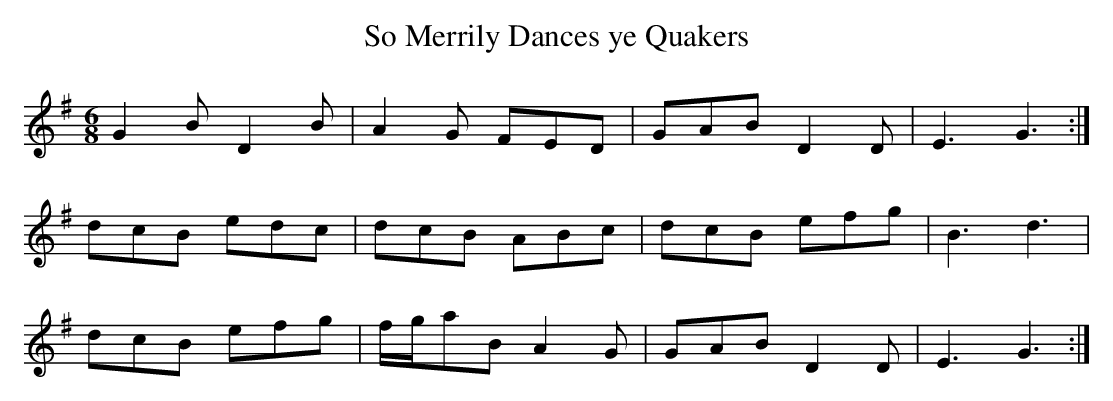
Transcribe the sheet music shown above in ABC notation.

X:1
T:So Merrily Dances ye Quakers
M:6/8
L:1/8
K:G
G2B D2B|A2 G FED|GAB D2D|E3G3:|
dcB edc|dcB ABc|dcB efg|B3d3|
dcB efg|f/g/aB A2G|GAB D2 D|E3G3:|]
